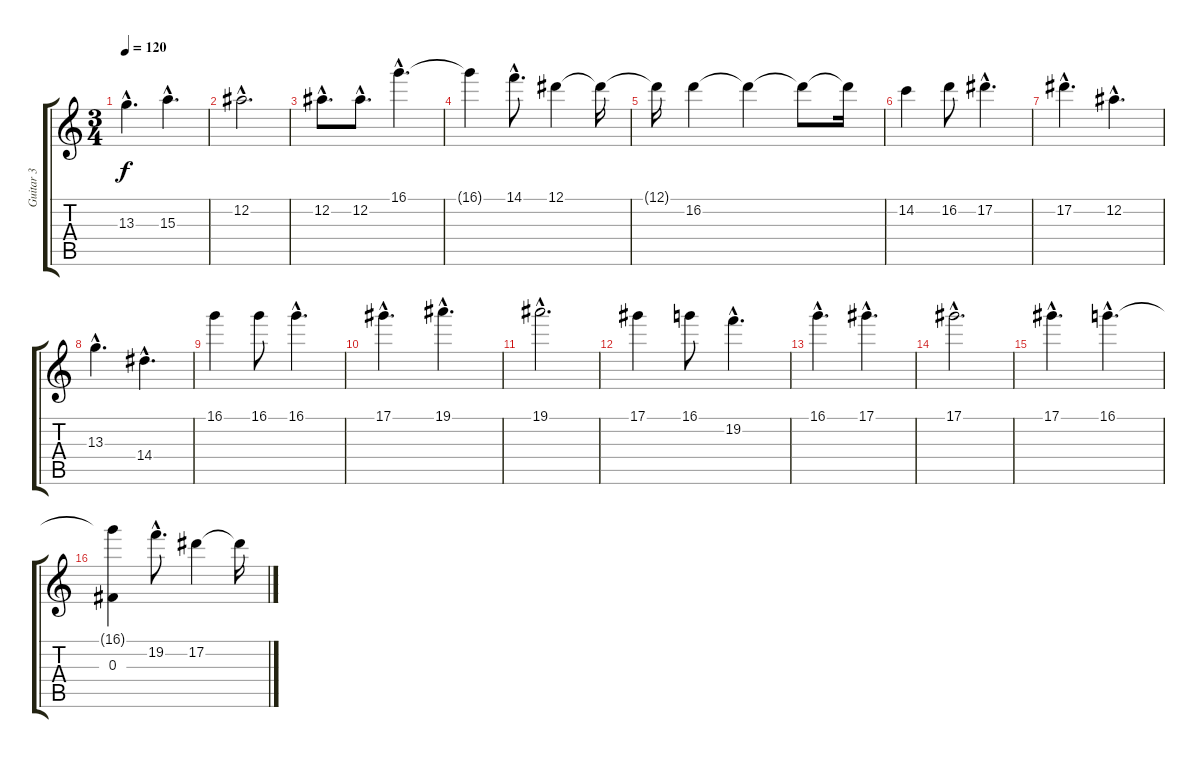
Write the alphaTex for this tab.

\track ("Guitar 3" "Guitar 3") {instrument overdrivenguitar}
\staff {score tabs}
\tuning (Eb4 Bb3 Gb3 Db3 Ab2 Eb2) {hide}
\ts (3 4)
\tempo 120
\clef g2
\ks c
13.3{hac}.4{d dy f} 15.3{hac}.4{d} |
12.2{hac}.2{d} |
12.2{hac}.8{d} 12.2{hac}.8{d} 16.1{hac}.4{d} |
16.1{t}.4 14.1{hac}.8{d} 12.1.4 12.1{t}.16 |
12.1{t}.16 16.2.4 16.2{t}.4 16.2{t}.8 16.2{t}.16 |
14.2.4 16.2.8 17.2{hac}.4{d} |
17.2{hac}.4{d} 12.2{hac}.4{d} |
13.3{hac}.4{d} 14.4{hac}.4{d} |
16.1.4 16.1.8 16.1{hac}.4{d} |
17.1{hac}.4{d} 19.1{hac}.4{d} |
19.1{hac}.2{d} |
17.1.4 16.1.8 19.2{hac}.4{d} |
16.1{hac}.4{d} 17.1{hac}.4{d} |
17.1{hac}.2{d} |
17.1{hac}.4{d} 16.1{hac}.4{d} |
(16.1{t} 0.3).4 19.2{hac}.8{d} 17.2.4 17.2{t}.16
